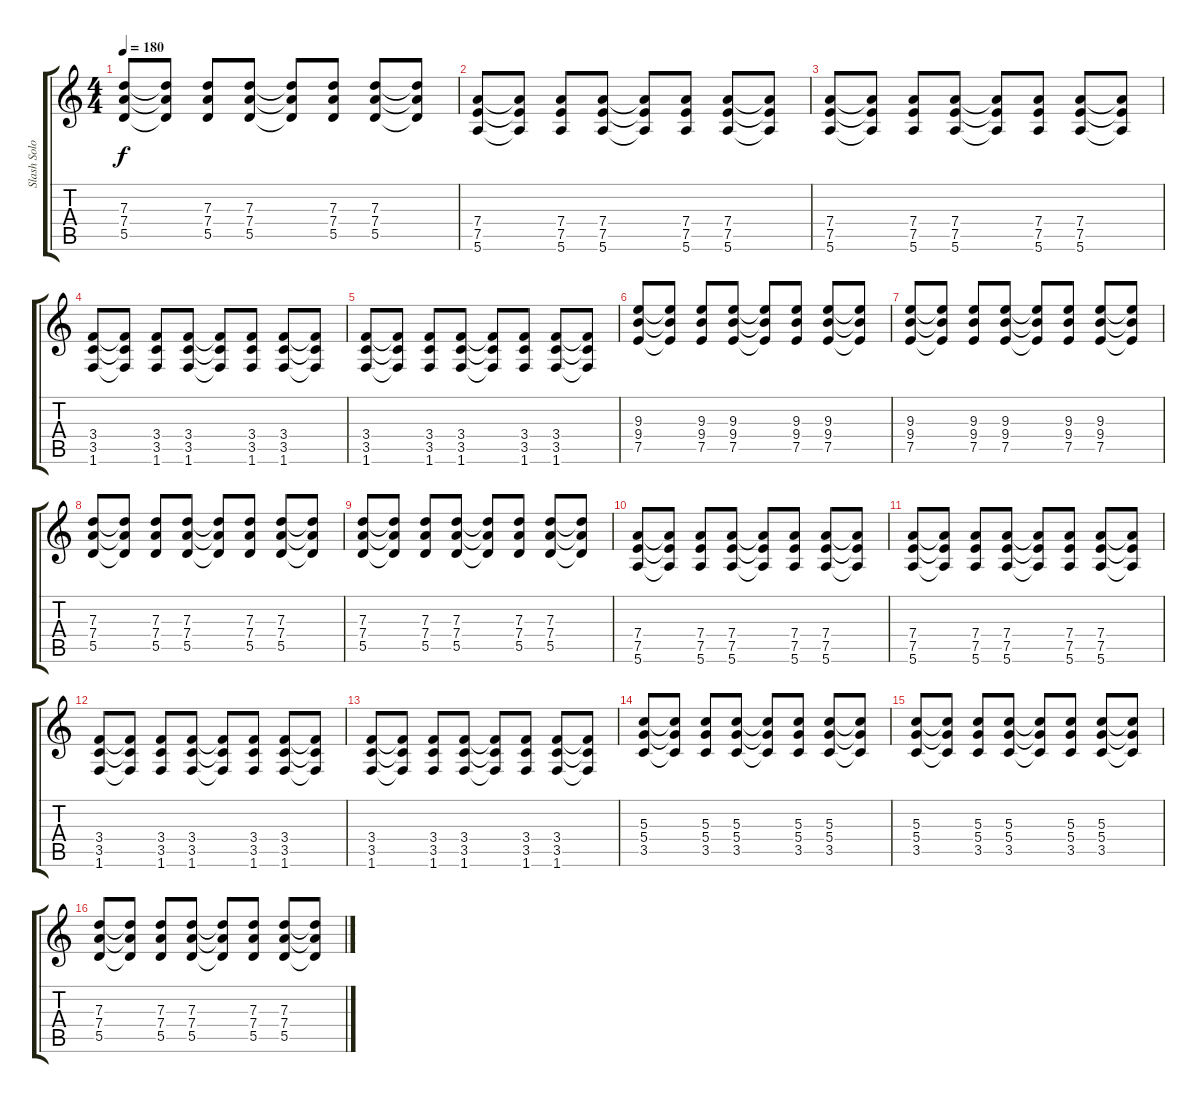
\track ("Slash Solo" "Slash Solo") {instrument distortionguitar}
\staff {score tabs}
\tuning (E4 B3 G3 D3 A2 E2) {hide}
\ts (4 4)
\tempo 180
\clef g2
\ks c
(7.3 7.4 5.5).8{dy f} (7.3{t} 7.4{t} 5.5{t}).8 (7.3 7.4 5.5).8 (7.3 7.4 5.5).8 (7.3{t} 7.4{t} 5.5{t}).8 (7.3 7.4 5.5).8 (7.3 7.4 5.5).8 (7.3{t} 7.4{t} 5.5{t}).8 |
(7.4 7.5 5.6).8 (7.4{t} 7.5{t} 5.6{t}).8 (7.4 7.5 5.6).8 (7.4 7.5 5.6).8 (7.4{t} 7.5{t} 5.6{t}).8 (7.4 7.5 5.6).8 (7.4 7.5 5.6).8 (7.4{t} 7.5{t} 5.6{t}).8 |
(7.4 7.5 5.6).8 (7.4{t} 7.5{t} 5.6{t}).8 (7.4 7.5 5.6).8 (7.4 7.5 5.6).8 (7.4{t} 7.5{t} 5.6{t}).8 (7.4 7.5 5.6).8 (7.4 7.5 5.6).8 (7.4{t} 7.5{t} 5.6{t}).8 |
(3.4 3.5 1.6).8 (3.4{t} 3.5{t} 1.6{t}).8 (3.4 3.5 1.6).8 (3.4 3.5 1.6).8 (3.4{t} 3.5{t} 1.6{t}).8 (3.4 3.5 1.6).8 (3.4 3.5 1.6).8 (3.4{t} 3.5{t} 1.6{t}).8 |
(3.4 3.5 1.6).8 (3.4{t} 3.5{t} 1.6{t}).8 (3.4 3.5 1.6).8 (3.4 3.5 1.6).8 (3.4{t} 3.5{t} 1.6{t}).8 (3.4 3.5 1.6).8 (3.4 3.5 1.6).8 (3.4{t} 3.5{t} 1.6{t}).8 |
(9.3 9.4 7.5).8 (9.3{t} 9.4{t} 7.5{t}).8 (9.3 9.4 7.5).8 (9.3 9.4 7.5).8 (9.3{t} 9.4{t} 7.5{t}).8 (9.3 9.4 7.5).8 (9.3 9.4 7.5).8 (9.3{t} 9.4{t} 7.5{t}).8 |
(9.3 9.4 7.5).8 (9.3{t} 9.4{t} 7.5{t}).8 (9.3 9.4 7.5).8 (9.3 9.4 7.5).8 (9.3{t} 9.4{t} 7.5{t}).8 (9.3 9.4 7.5).8 (9.3 9.4 7.5).8 (9.3{t} 9.4{t} 7.5{t}).8 |
(7.3 7.4 5.5).8 (7.3{t} 7.4{t} 5.5{t}).8 (7.3 7.4 5.5).8 (7.3 7.4 5.5).8 (7.3{t} 7.4{t} 5.5{t}).8 (7.3 7.4 5.5).8 (7.3 7.4 5.5).8 (7.3{t} 7.4{t} 5.5{t}).8 |
(7.3 7.4 5.5).8 (7.3{t} 7.4{t} 5.5{t}).8 (7.3 7.4 5.5).8 (7.3 7.4 5.5).8 (7.3{t} 7.4{t} 5.5{t}).8 (7.3 7.4 5.5).8 (7.3 7.4 5.5).8 (7.3{t} 7.4{t} 5.5{t}).8 |
(7.4 7.5 5.6).8 (7.4{t} 7.5{t} 5.6{t}).8 (7.4 7.5 5.6).8 (7.4 7.5 5.6).8 (7.4{t} 7.5{t} 5.6{t}).8 (7.4 7.5 5.6).8 (7.4 7.5 5.6).8 (7.4{t} 7.5{t} 5.6{t}).8 |
(7.4 7.5 5.6).8 (7.4{t} 7.5{t} 5.6{t}).8 (7.4 7.5 5.6).8 (7.4 7.5 5.6).8 (7.4{t} 7.5{t} 5.6{t}).8 (7.4 7.5 5.6).8 (7.4 7.5 5.6).8 (7.4{t} 7.5{t} 5.6{t}).8 |
(3.4 3.5 1.6).8 (3.4{t} 3.5{t} 1.6{t}).8 (3.4 3.5 1.6).8 (3.4 3.5 1.6).8 (3.4{t} 3.5{t} 1.6{t}).8 (3.4 3.5 1.6).8 (3.4 3.5 1.6).8 (3.4{t} 3.5{t} 1.6{t}).8 |
(3.4 3.5 1.6).8 (3.4{t} 3.5{t} 1.6{t}).8 (3.4 3.5 1.6).8 (3.4 3.5 1.6).8 (3.4{t} 3.5{t} 1.6{t}).8 (3.4 3.5 1.6).8 (3.4 3.5 1.6).8 (3.4{t} 3.5{t} 1.6{t}).8 |
(5.3 5.4 3.5).8 (5.3{t} 5.4{t} 3.5{t}).8 (5.3 5.4 3.5).8 (5.3 5.4 3.5).8 (5.3{t} 5.4{t} 3.5{t}).8 (5.3 5.4 3.5).8 (5.3 5.4 3.5).8 (5.3{t} 5.4{t} 3.5{t}).8 |
(5.3 5.4 3.5).8 (5.3{t} 5.4{t} 3.5{t}).8 (5.3 5.4 3.5).8 (5.3 5.4 3.5).8 (5.3{t} 5.4{t} 3.5{t}).8 (5.3 5.4 3.5).8 (5.3 5.4 3.5).8 (5.3{t} 5.4{t} 3.5{t}).8 |
(7.3 7.4 5.5).8 (7.3{t} 7.4{t} 5.5{t}).8 (7.3 7.4 5.5).8 (7.3 7.4 5.5).8 (7.3{t} 7.4{t} 5.5{t}).8 (7.3 7.4 5.5).8 (7.3 7.4 5.5).8 (7.3{t} 7.4{t} 5.5{t}).8
